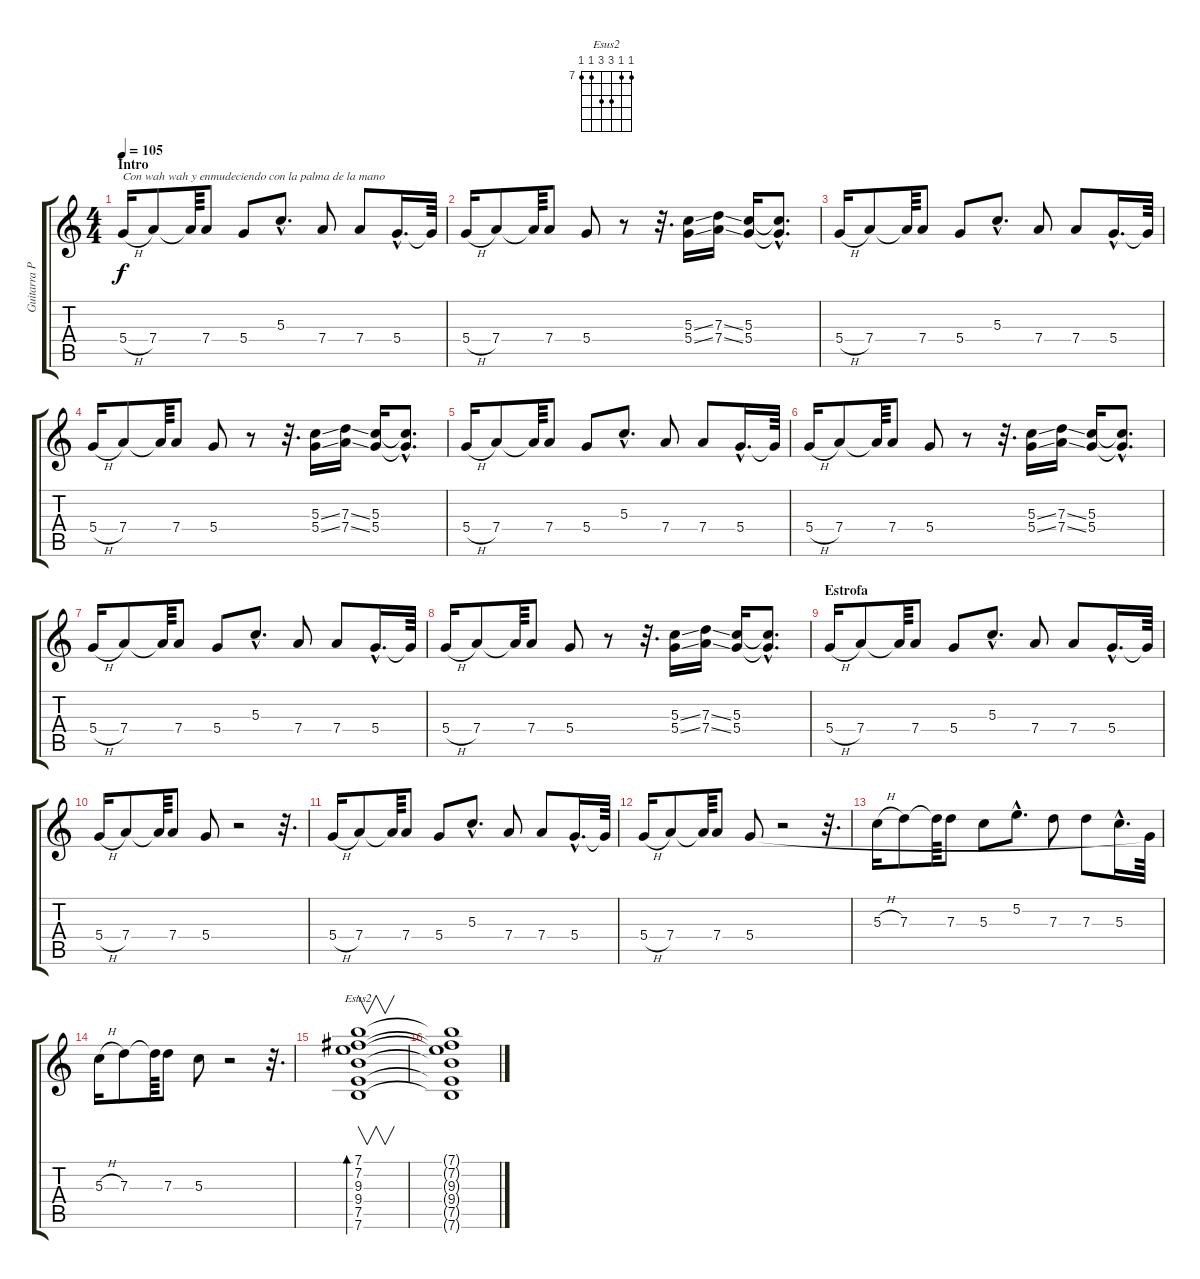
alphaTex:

\track ("Guitarra Primera" "Guitarra P") {instrument electricguitarmuted}
\staff {score tabs}
\tuning (E4 B3 G3 D3 A2 E2) {hide}
\chord ("Esus2" 7 7 9 9 7 7) {firstfret 7}
\ts (4 4)
\section ("" "Intro")
\tempo 105
\clef g2
\ks c
5.4{h}.16{txt "Con wah wah y enmudeciendo con la palma de la mano" dy f instrument electricguitarmuted} 7.4.8 7.4{t}.64 7.4.8 5.4.8 5.3{hac}.8{d} 7.4.8 7.4.8 5.4{hac}.16{d} 5.4{t}.64 |
5.4{h}.16 7.4.8 7.4{t}.64 7.4.8 5.4.8 r.8 r.32{d} (5.3{ss} 5.4{ss}).16 (7.3{ss} 7.4{ss}).16 (5.3 5.4).16 (5.3{hac t} 5.4{hac t}).8{d} |
5.4{h}.16 7.4.8 7.4{t}.64 7.4.8 5.4.8 5.3{hac}.8{d} 7.4.8 7.4.8 5.4{hac}.16{d} 5.4{t}.64 |
5.4{h}.16 7.4.8 7.4{t}.64 7.4.8 5.4.8 r.8 r.32{d} (5.3{ss} 5.4{ss}).16 (7.3{ss} 7.4{ss}).16 (5.3 5.4).16 (5.3{hac t} 5.4{hac t}).8{d} |
5.4{h}.16 7.4.8 7.4{t}.64 7.4.8 5.4.8 5.3{hac}.8{d} 7.4.8 7.4.8 5.4{hac}.16{d} 5.4{t}.64 |
5.4{h}.16 7.4.8 7.4{t}.64 7.4.8 5.4.8 r.8 r.32{d} (5.3{ss} 5.4{ss}).16 (7.3{ss} 7.4{ss}).16 (5.3 5.4).16 (5.3{hac t} 5.4{hac t}).8{d} |
5.4{h}.16 7.4.8 7.4{t}.64 7.4.8 5.4.8 5.3{hac}.8{d} 7.4.8 7.4.8 5.4{hac}.16{d} 5.4{t}.64 |
5.4{h}.16 7.4.8 7.4{t}.64 7.4.8 5.4.8 r.8 r.32{d} (5.3{ss} 5.4{ss}).16 (7.3{ss} 7.4{ss}).16 (5.3 5.4).16 (5.3{hac t} 5.4{hac t}).8{d} |
\section ("" "Estrofa")
5.4{h}.16 7.4.8 7.4{t}.64 7.4.8 5.4.8 5.3{hac}.8{d} 7.4.8 7.4.8 5.4{hac}.16{d} 5.4{t}.64 |
5.4{h}.16 7.4.8 7.4{t}.64 7.4.8 5.4.8 r.2 r.32{d} |
5.4{h}.16 7.4.8 7.4{t}.64 7.4.8 5.4.8 5.3{hac}.8{d} 7.4.8 7.4.8 5.4{hac}.16{d} 5.4{t}.64 |
5.4{h}.16 7.4.8 7.4{t}.64 7.4.8 5.4.8 r.2 r.32{d} |
5.3{h}.16 7.3.8 7.3{t}.64 7.3.8 5.3.8 5.2{hac}.8{d} 7.3.8 7.3.8 5.3{hac}.16{d} 5.4{t}.64 |
5.3{h}.16 7.3.8 7.3{t}.64 7.3.8 5.3.8 r.2 r.32{d} |
(7.1 7.2 9.3 9.4 7.5 7.6).1{v bd 30 ch "Esus2"} |
(7.1{t} 7.2{t} 9.3{t} 9.4{t} 7.5{t} 7.6{t}).1
